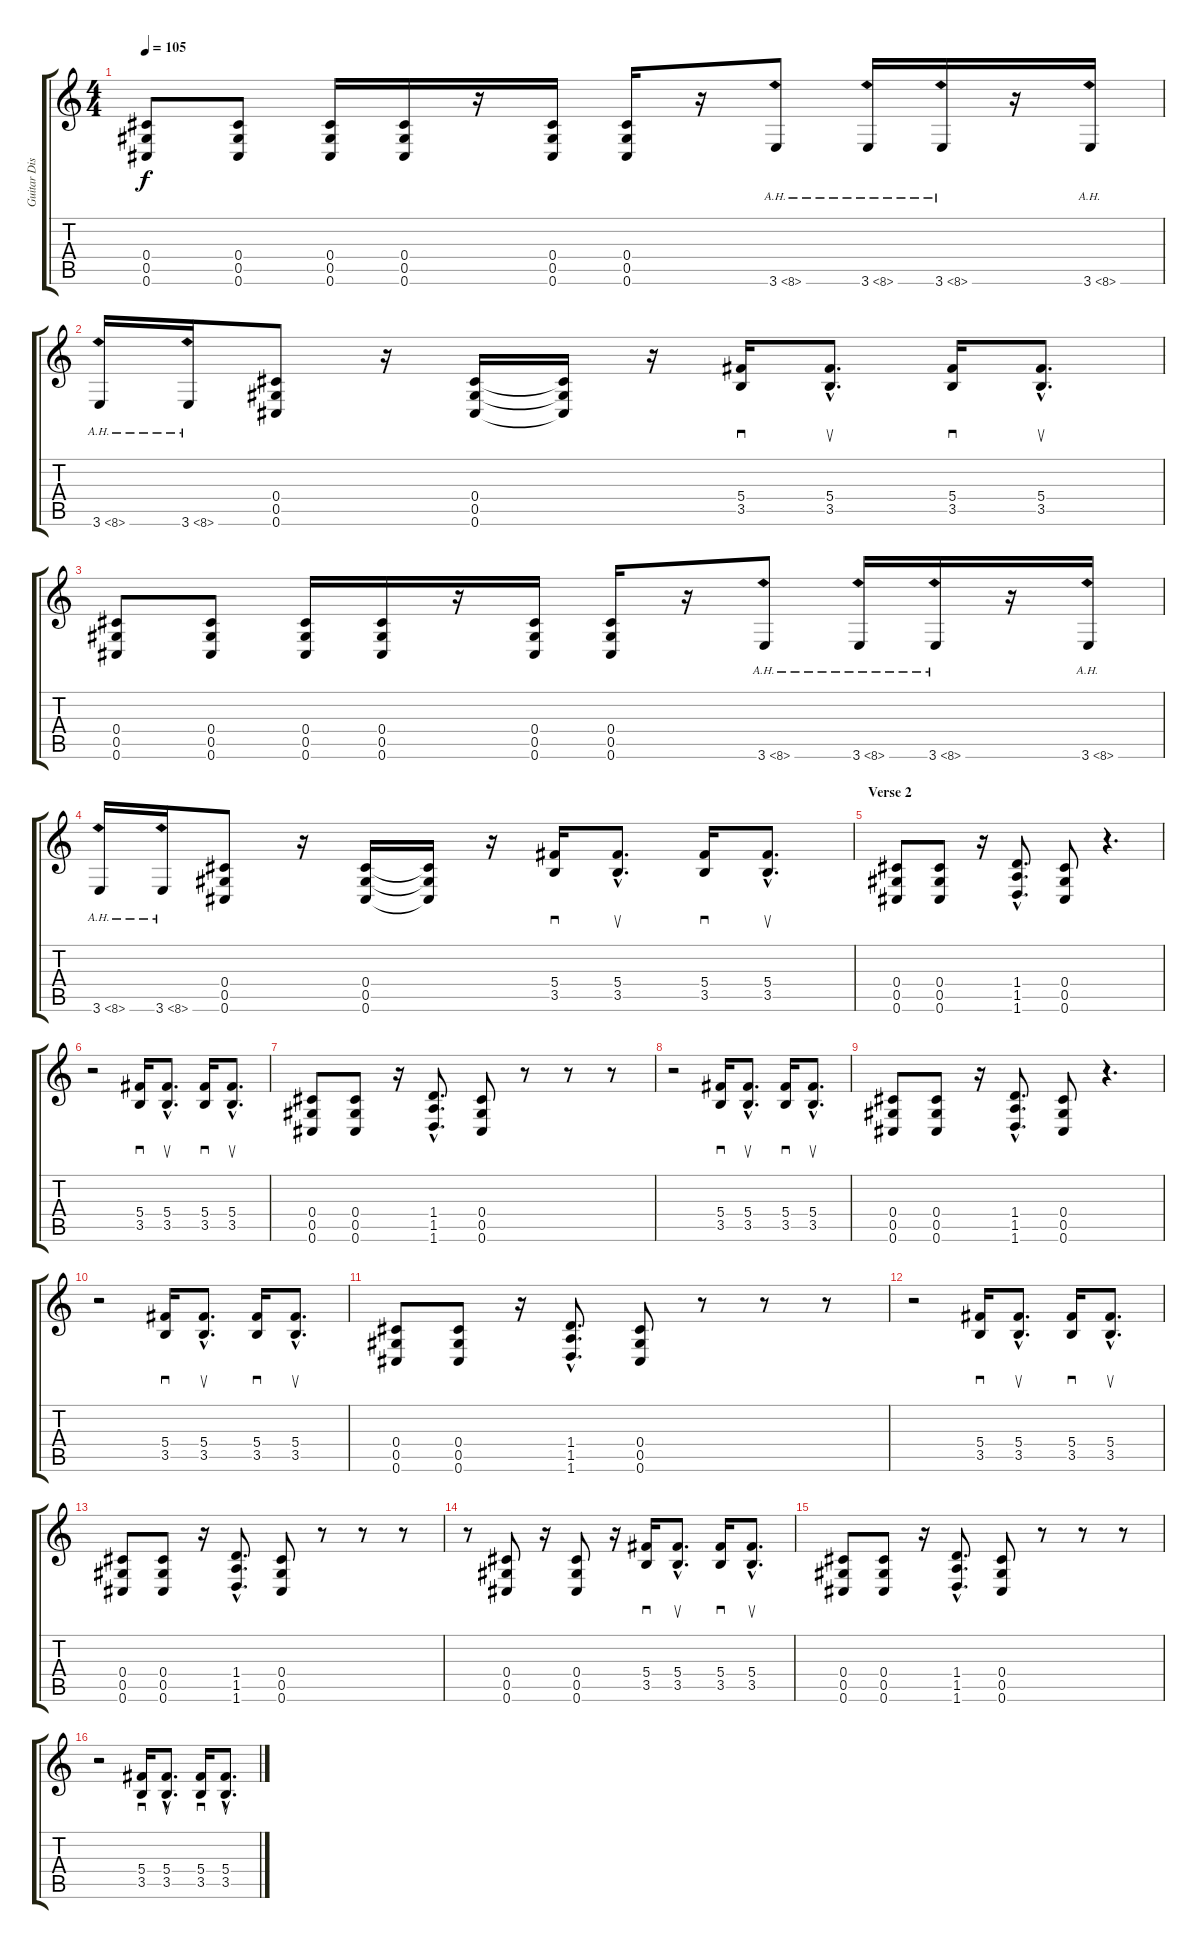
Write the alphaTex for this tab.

\track ("Guitar Dist" "Guitar Dis") {instrument distortionguitar}
\staff {score tabs}
\tuning (Eb4 Bb3 Gb3 Db3 Ab2 Db2) {hide}
\ts (4 4)
\tempo 105
\clef g2
\ks c
(0.4 0.5 0.6).8{dy f} (0.4 0.5 0.6).8 (0.4 0.5 0.6).16 (0.4 0.5 0.6).16 r.16 (0.4 0.5 0.6).16 (0.4 0.5 0.6).16 r.16 3.6{ah 5}.8 3.6{ah 5}.16 3.6{ah 5}.16 r.16 3.6{ah 5}.16 |
3.6{ah 5}.16 3.6{ah 5}.16 (0.4 0.5 0.6).8 r.16 (0.4 0.5 0.6).16 (0.4{t} 0.5{t} 0.6{t}).16 r.16 (5.4 3.5).16{sd} (5.4{hac} 3.5{hac}).8{d su} (5.4 3.5).16{sd} (5.4{hac} 3.5{hac}).8{d su} |
(0.4 0.5 0.6).8 (0.4 0.5 0.6).8 (0.4 0.5 0.6).16 (0.4 0.5 0.6).16 r.16 (0.4 0.5 0.6).16 (0.4 0.5 0.6).16 r.16 3.6{ah 5}.8 3.6{ah 5}.16 3.6{ah 5}.16 r.16 3.6{ah 5}.16 |
3.6{ah 5}.16 3.6{ah 5}.16 (0.4 0.5 0.6).8 r.16 (0.4 0.5 0.6).16 (0.4{t} 0.5{t} 0.6{t}).16 r.16 (5.4 3.5).16{sd} (5.4{hac} 3.5{hac}).8{d su} (5.4 3.5).16{sd} (5.4{hac} 3.5{hac}).8{d su} |
\section ("" "Verse 2")
(0.4 0.5 0.6).8 (0.4 0.5 0.6).8 r.16 (1.4{hac} 1.5{hac} 1.6{hac}).8{d} (0.4 0.5 0.6).8 r.4{d} |
r.2 (5.4 3.5).16{sd} (5.4{hac} 3.5{hac}).8{d su} (5.4 3.5).16{sd} (5.4{hac} 3.5{hac}).8{d su} |
(0.4 0.5 0.6).8 (0.4 0.5 0.6).8 r.16 (1.4{hac} 1.5{hac} 1.6{hac}).8{d} (0.4 0.5 0.6).8 r.8 r.8 r.8 |
r.2 (5.4 3.5).16{sd} (5.4{hac} 3.5{hac}).8{d su} (5.4 3.5).16{sd} (5.4{hac} 3.5{hac}).8{d su} |
(0.4 0.5 0.6).8 (0.4 0.5 0.6).8 r.16 (1.4{hac} 1.5{hac} 1.6{hac}).8{d} (0.4 0.5 0.6).8 r.4{d} |
r.2 (5.4 3.5).16{sd} (5.4{hac} 3.5{hac}).8{d su} (5.4 3.5).16{sd} (5.4{hac} 3.5{hac}).8{d su} |
(0.4 0.5 0.6).8 (0.4 0.5 0.6).8 r.16 (1.4{hac} 1.5{hac} 1.6{hac}).8{d} (0.4 0.5 0.6).8 r.8 r.8 r.8 |
r.2 (5.4 3.5).16{sd} (5.4{hac} 3.5{hac}).8{d su} (5.4 3.5).16{sd} (5.4{hac} 3.5{hac}).8{d su} |
(0.4 0.5 0.6).8 (0.4 0.5 0.6).8 r.16 (1.4{hac} 1.5{hac} 1.6{hac}).8{d} (0.4 0.5 0.6).8 r.8 r.8 r.8 |
r.8 (0.4 0.5 0.6).8 r.16 (0.4 0.5 0.6).8 r.16 (5.4 3.5).16{sd} (5.4{hac} 3.5{hac}).8{d su} (5.4 3.5).16{sd} (5.4{hac} 3.5{hac}).8{d su} |
(0.4 0.5 0.6).8 (0.4 0.5 0.6).8 r.16 (1.4{hac} 1.5{hac} 1.6{hac}).8{d} (0.4 0.5 0.6).8 r.8 r.8 r.8 |
r.2 (5.4 3.5).16{sd} (5.4{hac} 3.5{hac}).8{d su} (5.4 3.5).16{sd} (5.4{hac} 3.5{hac}).8{d su}
